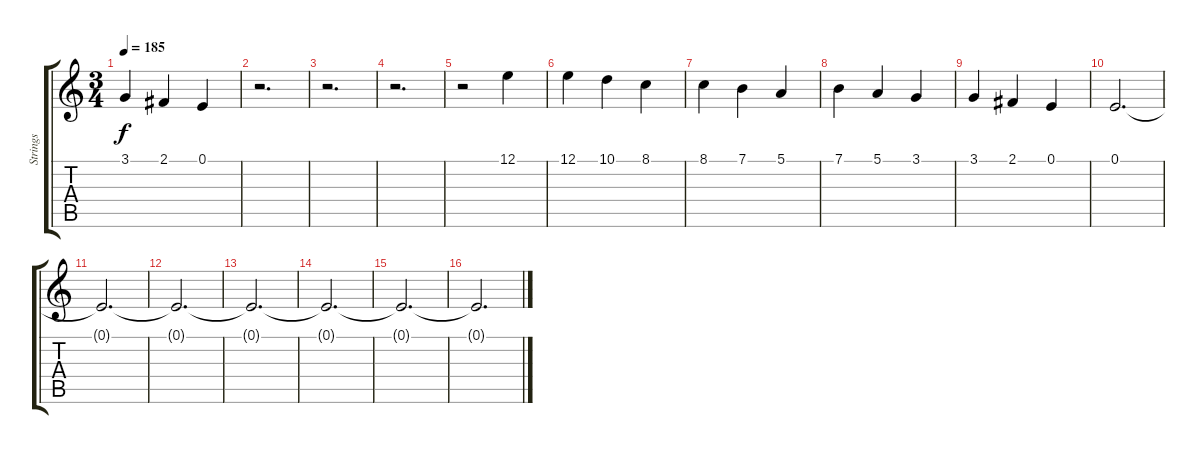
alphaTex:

\track ("Strings" "Strings") {instrument stringensemble1}
\staff {score tabs}
\tuning (E4 B3 G3 D3 A2 E2) {hide}
\ts (3 4)
\tempo 185
\clef g2
\ks c
3.1.4{dy f} 2.1.4 0.1.4 |
r.2{d} |
r.2{d} |
r.2{d} |
r.2 12.1.4 |
12.1.4 10.1.4 8.1.4 |
8.1.4 7.1.4 5.1.4 |
7.1.4 5.1.4 3.1.4 |
3.1.4 2.1.4 0.1.4 |
0.1.2{d} |
0.1{t}.2{d} |
0.1{t}.2{d} |
0.1{t}.2{d} |
0.1{t}.2{d} |
0.1{t}.2{d} |
0.1{t}.2{d}
